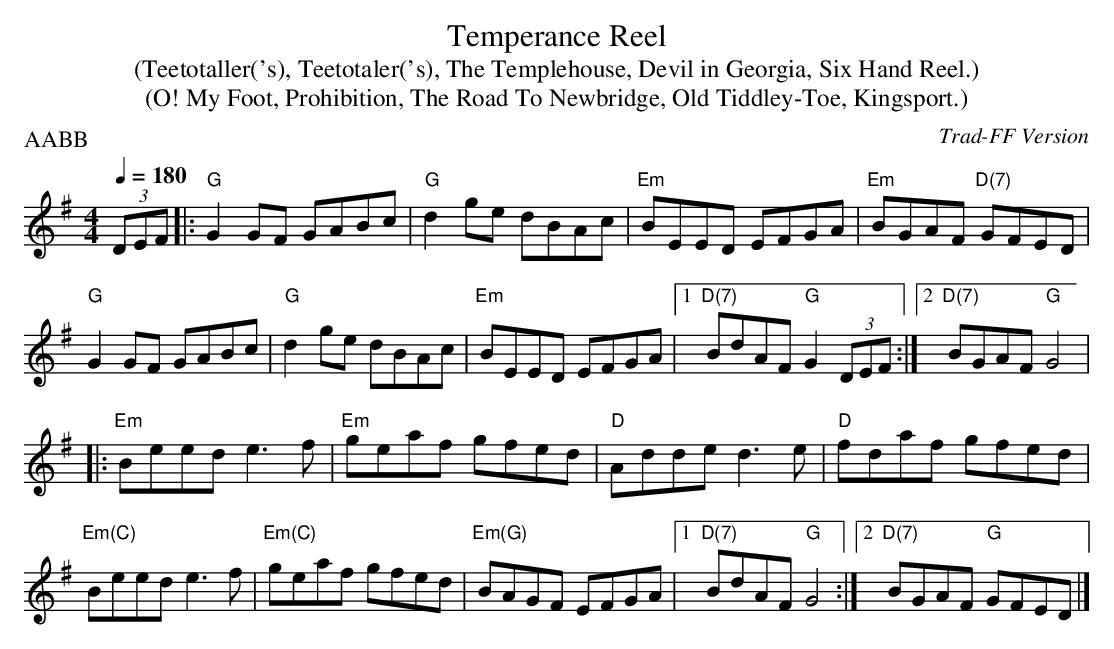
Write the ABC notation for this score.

X:1
T:Temperance Reel
T: (Teetotaller('s), Teetotaler('s), The Templehouse, Devil in Georgia, Six Hand Reel.)
T: (O! My Foot, Prohibition, The Road To Newbridge, Old Tiddley-Toe, Kingsport.)
O: Trad-FF Version
P: AABB
M:4/4
L:1/4
Q:1/4=180
K:G
(3D/E/F/|:\
"G"GG/F/ G/A/B/c/|"G"dg/e/ d/B/A/c/|\
"Em"B/E/E/D/ E/F/G/A/|"Em"B/G/A/F/ "D(7)"G/F/E/D/|
"G"GG/F/ G/A/B/c/|"G"dg/e/ d/B/A/c/|\
"Em"B/E/E/D/ E/F/G/A/\
|1 "D(7)"B/d/A/F/ "G"G (3D/E/F/:|2 "D(7)"B/G/A/F/ "G"G2|
|:"Em"B/e/e/d/ e3/2f/|"Em"g/e/a/f/ g/f/e/d/|\
"D"A/d/d/e/ d3/2e/|"D"f/d/a/f/ g/f/e/d/|
"Em(C)"B/e/e/d/ e3/2f/|"Em(C)"g/e/a/f/ g/f/e/d/|\
"Em(G)"B/A/G/F/ E/F/G/A/\
|1 "D(7)"B/d/A/F/ "G"G2:|2 "D(7)"B/G/A/F/ "G"G/F/E/D/|]
